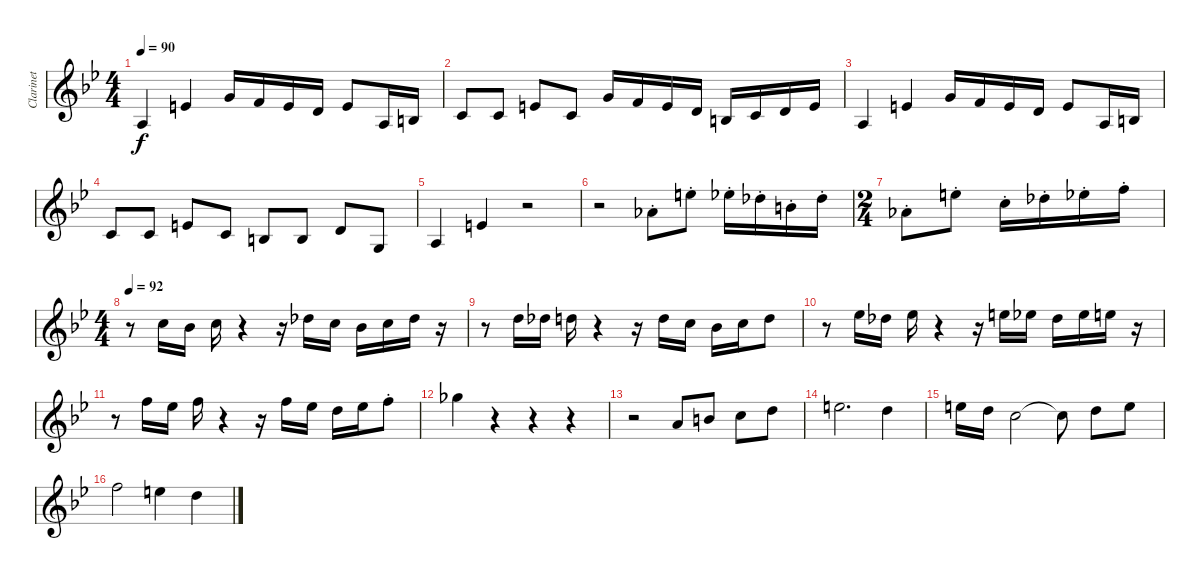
\track ("Clarinet" "Clarinet") {instrument clarinet}
\staff {score}
\tuning (D5 A4 F4 C4 G3 D3) {hide}
\ts (4 4)
\tempo 90
\clef g2
\ks gminor
7.6.4{dy f} 9.5.4 12.5.16 10.5.16 9.5.16 7.5.16 9.5.8 7.6.16 9.6.16 |
10.6.8 10.6.8 9.5.8 10.6.8 12.5.16 10.5.16 9.5.16 7.5.16 9.6.16 10.6.16 12.6.16 14.6.16 |
7.6.4 9.5.4 12.5.16 10.5.16 9.5.16 7.5.16 9.5.8 7.6.16 9.6.16 |
10.6.8 10.6.8 9.5.8 10.6.8 9.6.8 9.6.8 7.5.8 5.6.8 |
7.6.4 14.6.4 r.2 |
r.2 8.4{st}.8 11.3{st}.8 10.3{st}.16 8.3{st}.16 6.3{st}.16 8.3{st}.16 |
\ts (2 4)
8.4{st}.8 7.2{st}.8 7.3{st}.16 8.3{st}.16 10.3{st}.16 12.3{st}.16 |
\ts (4 4)
\tempo 92
r.8 7.3.16 5.3.16 7.3.16 r.4 r.16 8.3.16 7.3.16 5.3.16 7.3.16 8.3.16 r.16 |
r.8 9.3.16 8.3.16 9.3.16 r.4 r.16 9.3.16 7.3.16 5.3.16 7.3.16 9.3.8 |
r.8 10.3.16 8.3.16 10.3.16 r.4 r.16 11.3.16 10.3.16 8.3.16 10.3.16 11.3.16 r.16 |
r.8 12.3.16 10.3.16 12.3.16 r.4 r.16 12.3.16 10.3.16 9.3.16 10.3.16 12.3{st}.8 |
13.3.4 r.4 r.4 r.4 |
r.2 4.3.8 6.3.8 7.3.8 9.3.8 |
11.3.2{d} 9.3.4 |
11.3.16 9.3.16 7.3.2 7.3{t}.8 9.3.8 11.3.8 |
12.3.2 11.3.4 9.3.4
